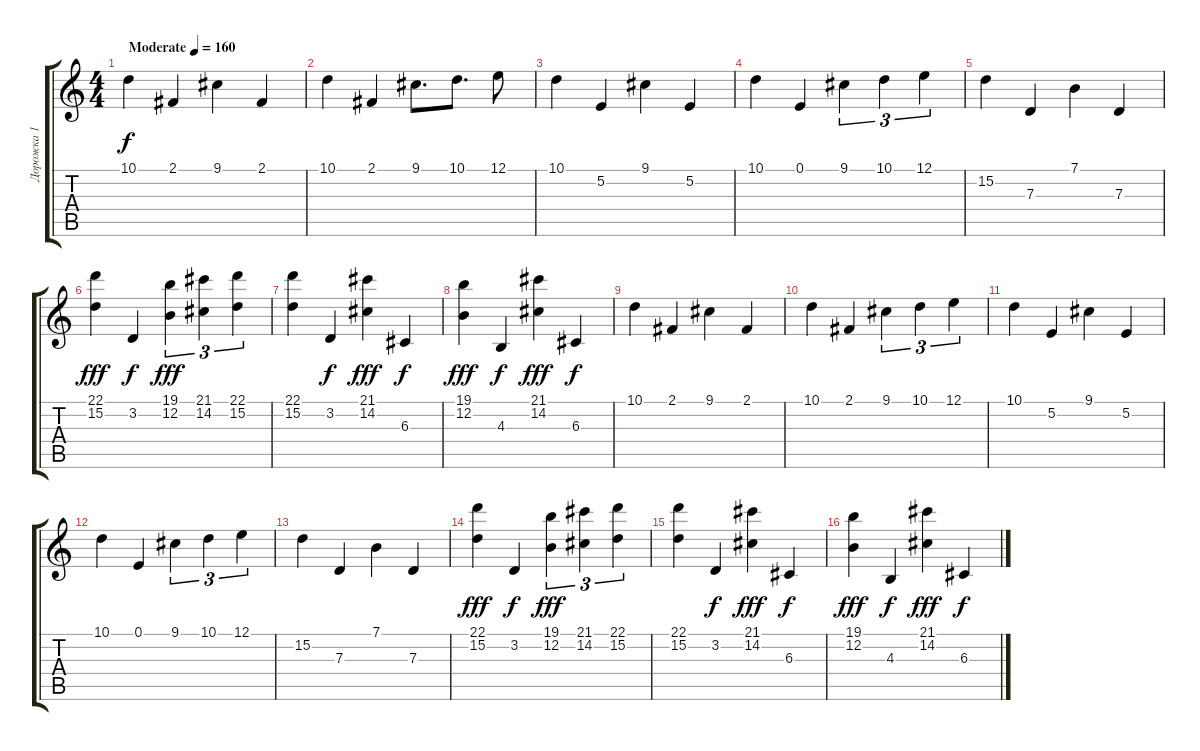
\track ("Дорожка 1" "Дорожка 1") {instrument acousticgrandpiano}
\staff {score tabs}
\tuning (E4 B3 G3 D3 A2 E2) {hide}
\ts (4 4)
\tempo (160 "Moderate")
\clef g2
\ks c
10.1.4{dy f instrument acousticgrandpiano} 2.1.4 9.1.4 2.1.4 |
10.1.4 2.1.4 9.1.8{d} 10.1.8{d} 12.1.8 |
10.1.4 5.2.4 9.1.4 5.2.4 |
10.1.4 0.1.4 9.1.4{tu (3 2)} 10.1.4{tu (3 2)} 12.1.4{tu (3 2)} |
15.2.4 7.3.4 7.1.4 7.3.4 |
(22.1 15.2).4{dy fff} 3.2.4{dy f} (19.1 12.2).4{tu (3 2) dy fff} (21.1 14.2).4{tu (3 2)} (22.1 15.2).4{tu (3 2)} |
(22.1 15.2).4 3.2.4{dy f} (21.1 14.2).4{dy fff} 6.3.4{dy f} |
(19.1 12.2).4{dy fff} 4.3.4{dy f} (21.1 14.2).4{dy fff} 6.3.4{dy f} |
10.1.4 2.1.4 9.1.4 2.1.4 |
10.1.4 2.1.4 9.1.4{tu (3 2)} 10.1.4{tu (3 2)} 12.1.4{tu (3 2)} |
10.1.4 5.2.4 9.1.4 5.2.4 |
10.1.4 0.1.4 9.1.4{tu (3 2)} 10.1.4{tu (3 2)} 12.1.4{tu (3 2)} |
15.2.4 7.3.4 7.1.4 7.3.4 |
(22.1 15.2).4{dy fff} 3.2.4{dy f} (19.1 12.2).4{tu (3 2) dy fff} (21.1 14.2).4{tu (3 2)} (22.1 15.2).4{tu (3 2)} |
(22.1 15.2).4 3.2.4{dy f} (21.1 14.2).4{dy fff} 6.3.4{dy f} |
(19.1 12.2).4{dy fff} 4.3.4{dy f} (21.1 14.2).4{dy fff} 6.3.4{dy f}
